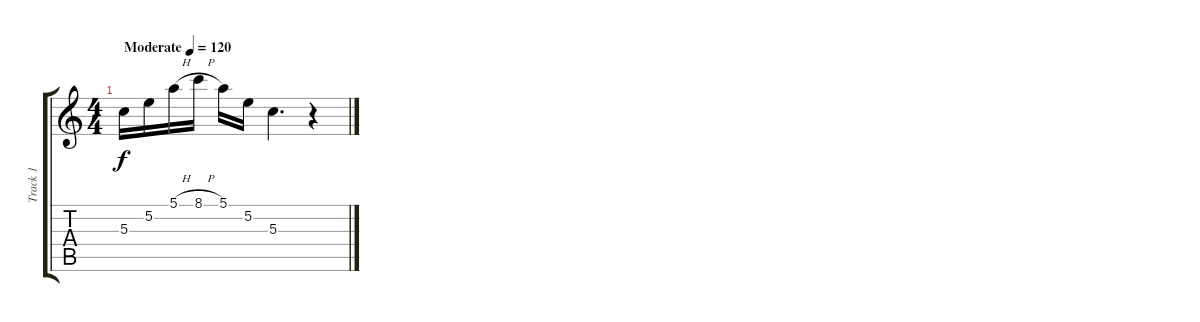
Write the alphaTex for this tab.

\track ("Track 1" "Track 1") {instrument acousticguitarsteel}
\staff {score tabs}
\tuning (E4 B3 G3 D3 A2 E2) {hide}
\ts (4 4)
\tempo (120 "Moderate")
\clef g2
\ks c
5.3.16{dy f instrument acousticguitarsteel} 5.2.16 5.1{h}.16 8.1{h}.16 5.1.16 5.2.16 5.3.4{d} r.4
